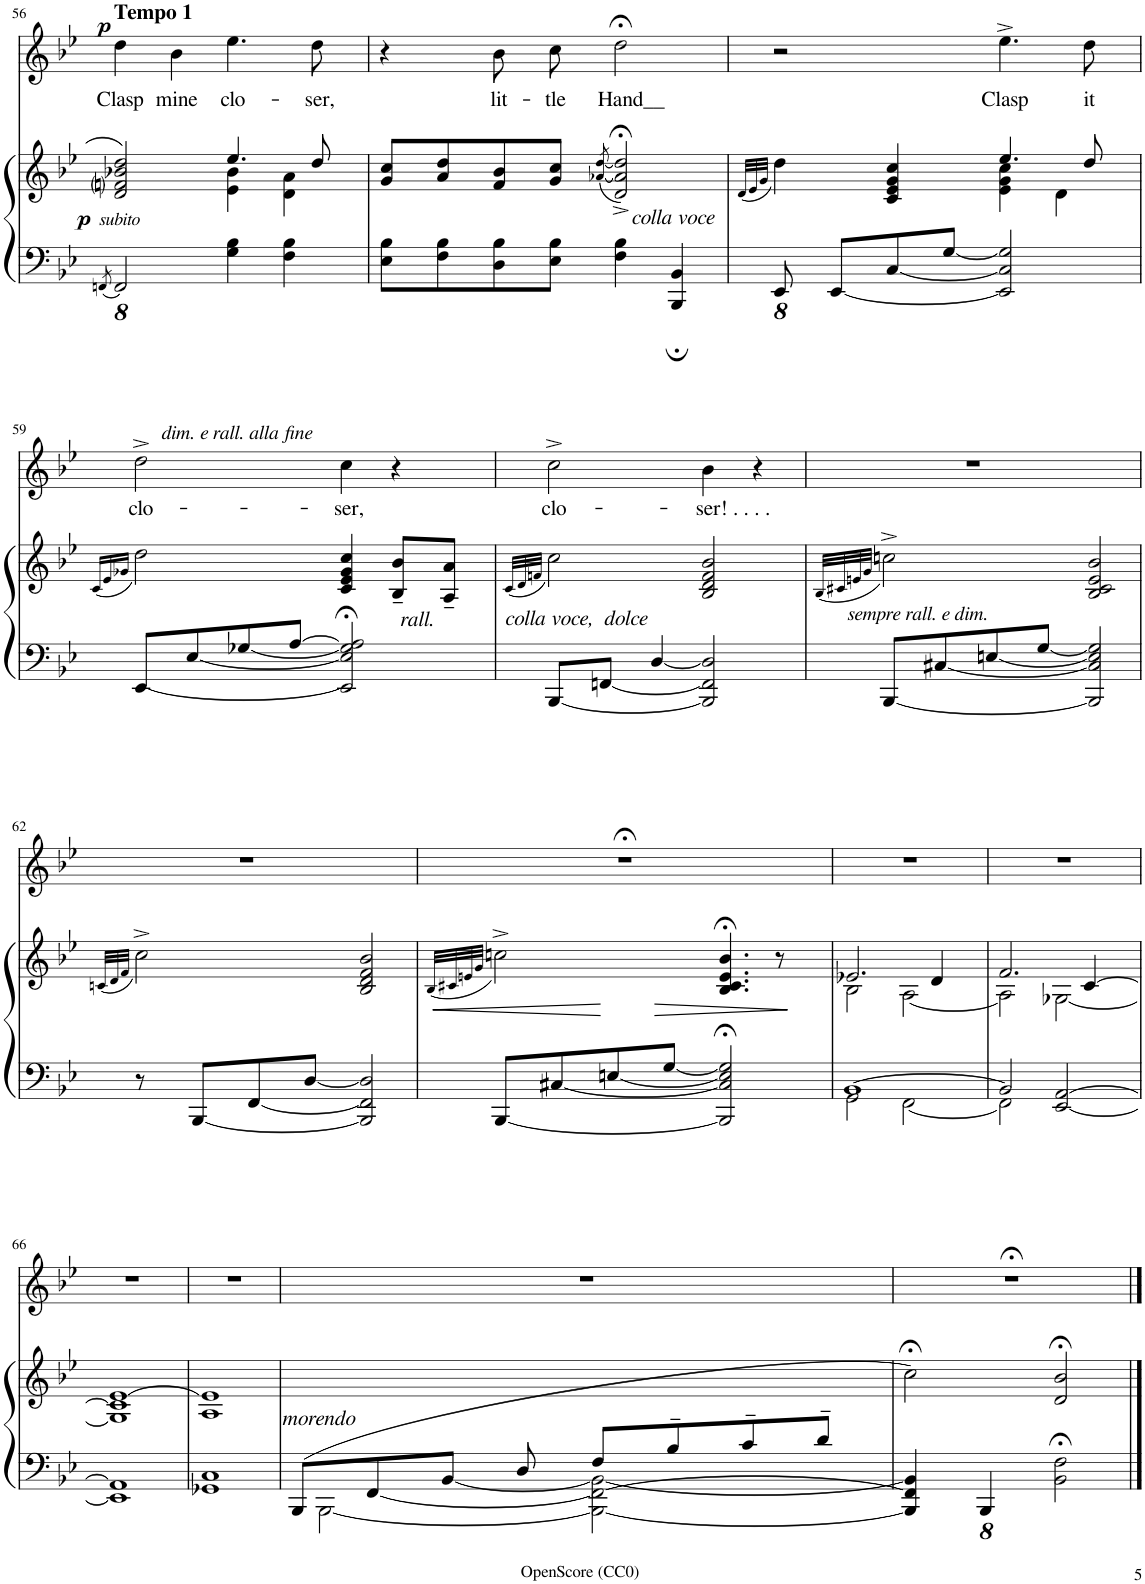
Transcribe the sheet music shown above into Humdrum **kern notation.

**kern	**kern	**dynam	**kern	**text	**dynam
*part2	*part2	*part2	*part1	*part1	*part1
*staff3	*staff2	*staff2/3	*staff1	*staff1	*staff1
*I"Piano	*	*	*I"Voice	*	*
*I'Pno	*	*	*	*	*
!!LO:PB:g=z
*clefF4	*clefG2	*	*clefG2	*	*
*k[b-e-]	*k[b-e-]	*	*k[b-e-]	*	*
*M4/4	*M4/4	*	*M4/4	*	*
=56	=56	=56	=56	=56	=56
[8qFFFn/	.	.	.	.	.
*	*^	*	*	*	*
!	!	!	!	!LO:TX:a:B:t=Tempo 1	!	!
!	!	!	!LO:DY:b	!	!LO:LY:b	!
!	!	!	!LO:DY:n=1:b	!	!	!LO:DY:a
2FFF/]	2d/ 2fni/ 2b-X/ 2dd/	2ryy	p other-dynamics	4dd\	Clasp	p
!	!	!	!	!	!LO:LY:b	!
.	.	.	.	4b-\	mine	.
!	!	!	!	!	!LO:LY:b	!
4G\ 4B-\	4.ee-/	4e-\ 4b-\	.	4.ee-\	clo-	.
4F\ 4B-\	.	4d\ 4a\	.	.	.	.
!	!	!	!	!	!LO:LY:b	!
.	8dd/	.	.	8dd\	-ser,	.
*	*v	*v	*	*	*	*
=57	=57	=57	=57	=57	=57
*	*	*	*^	*	*
8E-\ 8B-\L	8g/ 8cc/L	.	4r	2.ryy	.	.
8F\ 8B-\	8a/ 8dd/	.	.	.	.	.
!	!	!	!	!	!LO:LY:b	!
8D\ 8B-\	8f/ 8b-/	.	8b-\L	.	lit-	.
!	!	!	!	!	!LO:LY:b	!
8E-\ 8B-\J	8g/ 8cc/J	.	8cc\J	.	-tle	.
.	(<[8qa-X/ [<8qdd/	.	.	.	.	.
!	!LO:TX:b:i:t=colla voce	!	!	!	!	!
!	!	!	!	!	!LO:LY:b	!
4F\ 4B-\	2d/;<^ 2a-/];<^ 2dd/];<^)	.	2dd;<\	.	Hand__	.
4BBB-/; 4BB-/;	.	.	.	8ryy	.	.
.	.	.	.	8ryy	.	.
*	*	*	*v	*v	*	*
=58	=58	=58	=58	=58	=58
.	(32qd/LLL	.	.	.	.
.	32qe-/	.	.	.	.
.	32qg/JJJ	.	.	.	.
*8ba	*	*	*	*	*
*	*^	*	*	*	*
8EEE-/	4dd\)	2ryy	.	2r	.	.
*X8ba	*	*	*	*	*	*
[8EE-/L	.	.	.	.	.	.
[8C/	4c/ 4e-/ 4g/ 4cc/	.	.	.	.	.
[8G/J	.	.	.	.	.	.
!	!	!	!	!	!LO:LY:b	!
2EE-/] 2C/] 2G/]	4.ee-/	4e-\ 4g\ 4cc\	.	4.ee-^\	Clasp	.
.	.	4d\	.	.	.	.
!	!	!	!	!	!LO:LY:b	!
.	8dd/	.	.	8dd\	it	.
*	*v	*v	*	*	*	*
!!LO:LB:g=z
=59	=59	=59	=59	=59	=59
.	(16qc/LL	.	.	.	.
.	16qe-/	.	.	.	.
.	16qg-X/JJ	.	.	.	.
!	!	!	!LO:TX:a:i:t=dim. e rall. alla fine	!	!
!	!	!	!	!LO:LY:b	!
[8EE-/L	2dd\)	.	2dd^\	clo-	.
[8E-/	.	.	.	.	.
[8G-X/	.	.	.	.	.
[>8A/J	.	.	.	.	.
!	!	!	!	!LO:LY:b	!
2EE-/];< 2E-/];< 2G-/];< 2A/];<	4c/;< 4e-/;< 4g-/;< 4cc/;<	.	4cc\	-ser,	.
!	!LO:TX:b:i:t=rall.	!	!	!	!
.	8B-/~ 8b-/~L	.	4r	.	.
.	8A/~ 8a/~J	.	.	.	.
=60	=60	=60	=60	=60	=60
.	(32qc/LLL	.	.	.	.
.	32qd/	.	.	.	.
.	32qfn/JJJ	.	.	.	.
!	!LO:TX:b:i:t=colla voce,  dolce	!	!	!	!
!	!	!	!	!LO:LY:b	!
[8BBB-/L	2cc\)	.	2cc^\	clo-	.
[8FFn/J	.	.	.	.	.
[4D/	.	.	.	.	.
!	!	!	!	!LO:LY:b	!
2BBB-/] 2FF/] 2D/]	2B-/ 2d/ 2f/ 2b-/	.	4b-\	-ser! . . . .	.
.	.	.	4r	.	.
=61	=61	=61	=61	=61	=61
.	(32qB-/LLL	.	.	.	.
.	32qc#X/	.	.	.	.
.	32qen/	.	.	.	.
.	32qg/JJJ	.	.	.	.
!	!LO:TX:b:i:t=sempre rall. e dim.	!	!	!	!
[8BBB-/L	2ccn^\)	.	1r	.	.
[8C#X/	.	.	.	.	.
[8En/	.	.	.	.	.
[8G/J	.	.	.	.	.
2BBB-/] 2C#/] 2E/] 2G/]	2B-/ 2c#/ 2e/ 2b-/	.	.	.	.
!!LO:LB:g=z
=62	=62	=62	=62	=62	=62
.	(32qcn/LLL	.	.	.	.
.	32qd/	.	.	.	.
.	32qf/JJJ	.	.	.	.
8r	2cc^\)	.	1r	.	.
[8BBB-/L	.	.	.	.	.
[8FF/	.	.	.	.	.
[8D/J	.	.	.	.	.
2BBB-/] 2FF/] 2D/]	2B-/ 2d/ 2f/ 2b-/	.	.	.	.
=63	=63	=63	=63	=63	=63
.	(32qB-/LLL	.	.	.	.
.	32qc#X/	.	.	.	.
.	32qen/	.	.	.	.
.	32qg/JJJ	.	.	.	.
[8BBB-/L	2ccn^\)	.	1r;<	.	.
[8C#X/	.	.	.	.	.
[8En/	.	.	.	.	.
[8G/J	.	.	.	.	.
2BBB-/];< 2C#/];< 2E/];< 2G/];<	4.B-/;< 4.c#/;< 4.e/;< 4.b-/;<	.	.	.	.
.	8r;<	.	.	.	.
=64	=64	=64	=64	=64	=64
*^	*^	*	*	*	*
[1BB-	2GG\	2.e-X/	2B-\	.	1r	.	.
.	[2FF\	.	[2A\	.	.	.	.
.	.	4d/	.	.	.	.	.
=65	=65	=65	=65	=65	=65	=65	=65
2BB-/]	2FF\]	2.f/	2A\]	.	1r	.	.
[2EE-/ [2AA/	2ryy	.	[2G-X\	.	.	.	.
.	.	[4c/	.	.	.	.	.
*v	*v	*	*	*	*	*	*
*	*v	*v	*	*	*	*
!!LO:LB:g=z
=66	=66	=66	=66	=66	=66
1EE-] 1AA]	1G-] 1c] [1e-	.	1r	.	.
=67	=67	=67	=67	=67	=67
1GG-X 1C	1A 1e-]	.	1r	.	.
=68	=68	=68	=68	=68	=68
*^	*	*	*	*	*
!	!	!LO:TX:b:i:t=morendo	!	!	!	!
(>8BBB-;</L	[<2BBB-\	1ryy	.	1r	.	.
[<8FF/	.	.	.	.	.	.
[<8BB-/J	.	.	.	.	.	.
8D/	.	.	.	.	.	.
8F/L	2BBB-\_ 2FF\_ 2BB-\_	.	.	.	.	.
8B-~>/	.	.	.	.	.	.
8c~>/	.	.	.	.	.	.
8d~>/J	.	.	.	.	.	.
*v	*v	*	*	*	*	*
=69	=69	=69	=69	=69	=69
4BBB-/] 4FF/] 4BB-/]	2cc;<\)	.	1r;<	.	.
*8ba	*	*	*	*	*
4BBBB-/	.	.	.	.	.
*X8ba	*	*	*	*	*
2BB-\;< 2F\;<	2d/;< 2b-/;<	.	.	.	.
==	==	==	==	==	==
*-	*-	*-	*-	*-	*-
